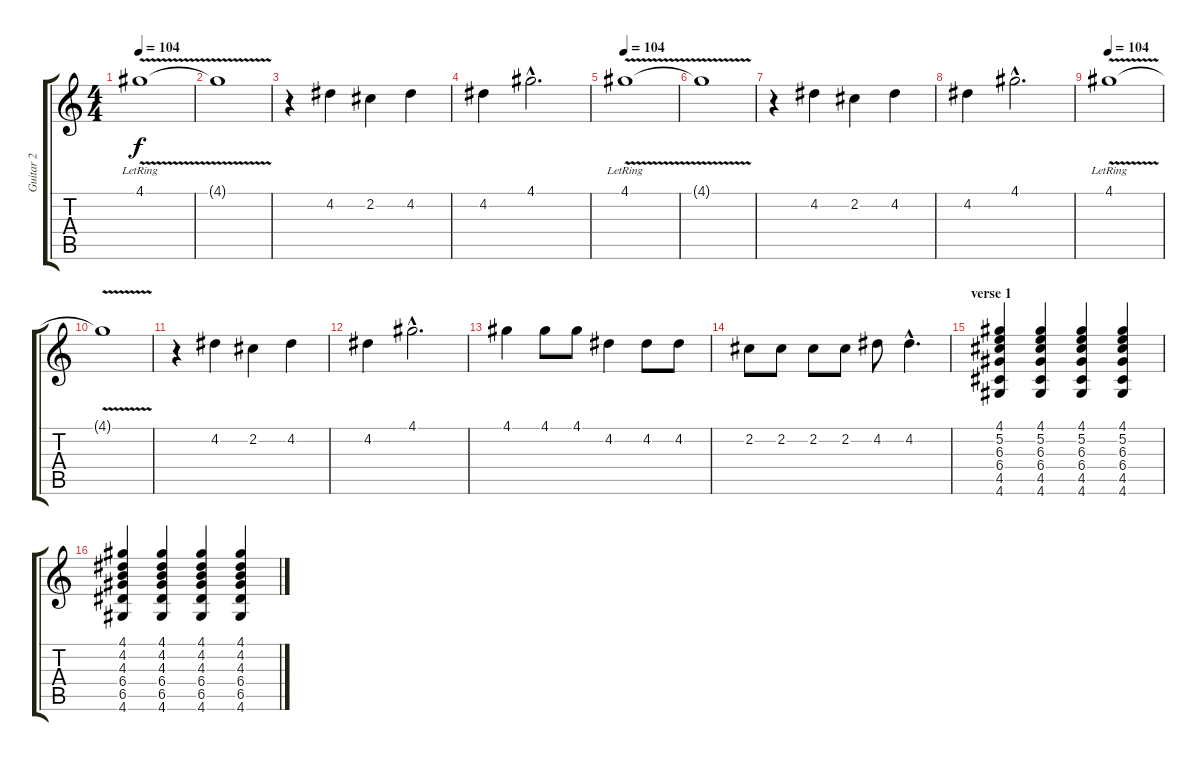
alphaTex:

\track ("Guitar 2" "Guitar 2") {instrument acousticguitarnylon}
\staff {score tabs}
\tuning (E4 B3 G3 D3 A2 E2) {hide}
\ts (4 4)
\tempo 104
\clef g2
\ks c
4.1{v lr}.1{dy f} |
4.1{t}.1 |
r.4 4.2.4 2.2.4 4.2.4 |
4.2.4 4.1{hac}.2{d} |
\tempo 104
4.1{v lr}.1 |
4.1{t}.1 |
r.4 4.2.4 2.2.4 4.2.4 |
4.2.4 4.1{hac}.2{d} |
\tempo 104
4.1{v lr}.1 |
4.1{t}.1 |
r.4 4.2.4 2.2.4 4.2.4 |
4.2.4 4.1{hac}.2{d} |
4.1.4{volume 14} 4.1.8 4.1.8 4.2.4 4.2.8 4.2.8 |
2.2.8 2.2.8 2.2.8 2.2.8 4.2.8 4.2{hac}.4{d} |
\section ("" "verse 1")
(4.1 5.2 6.3 6.4 4.5 4.6).4 (4.1 5.2 6.3 6.4 4.5 4.6).4 (4.1 5.2 6.3 6.4 4.5 4.6).4 (4.1 5.2 6.3 6.4 4.5 4.6).4 |
(4.1 4.2 4.3 6.4 6.5 4.6).4 (4.1 4.2 4.3 6.4 6.5 4.6).4 (4.1 4.2 4.3 6.4 6.5 4.6).4 (4.1 4.2 4.3 6.4 6.5 4.6).4
